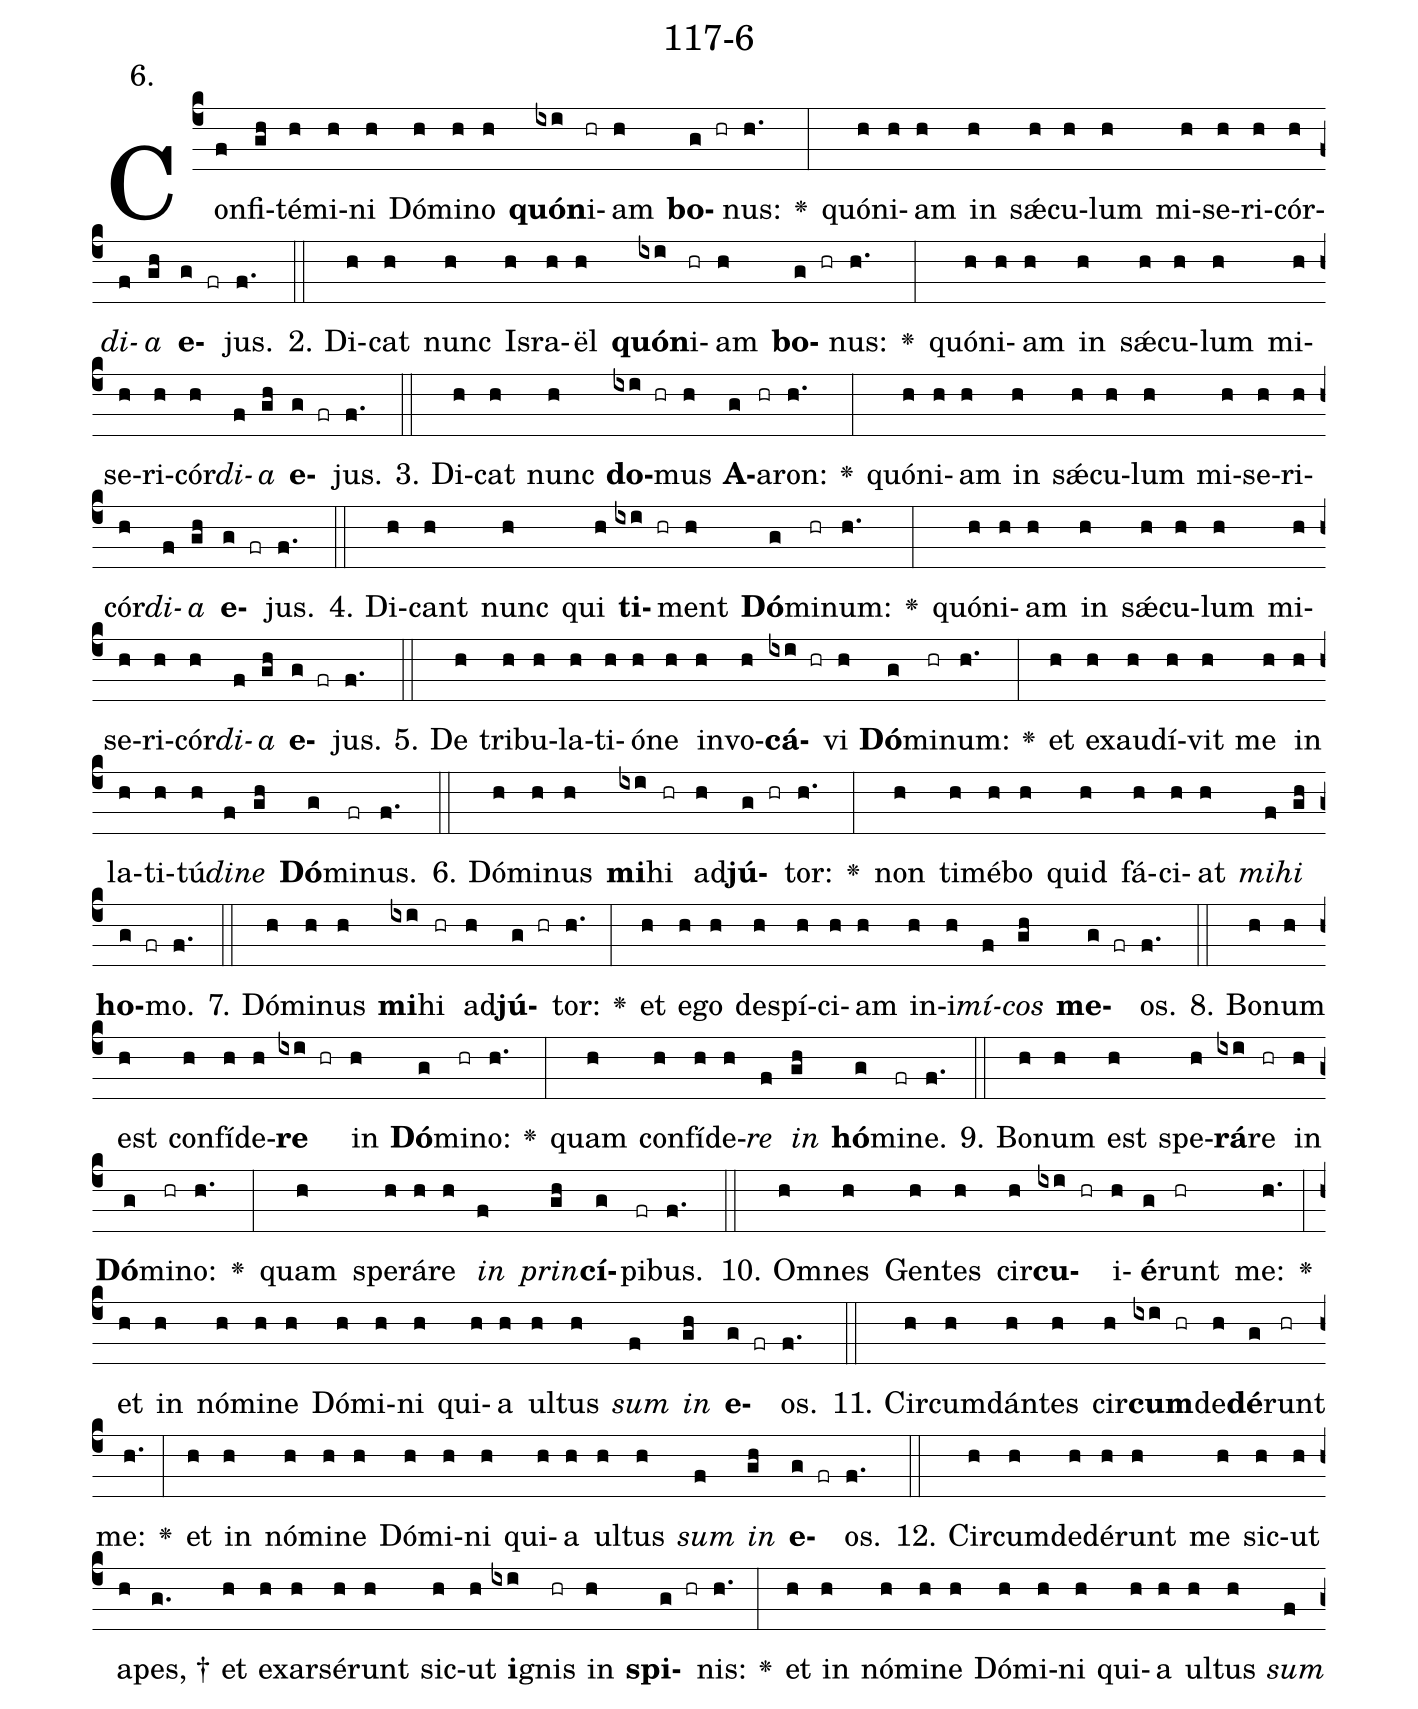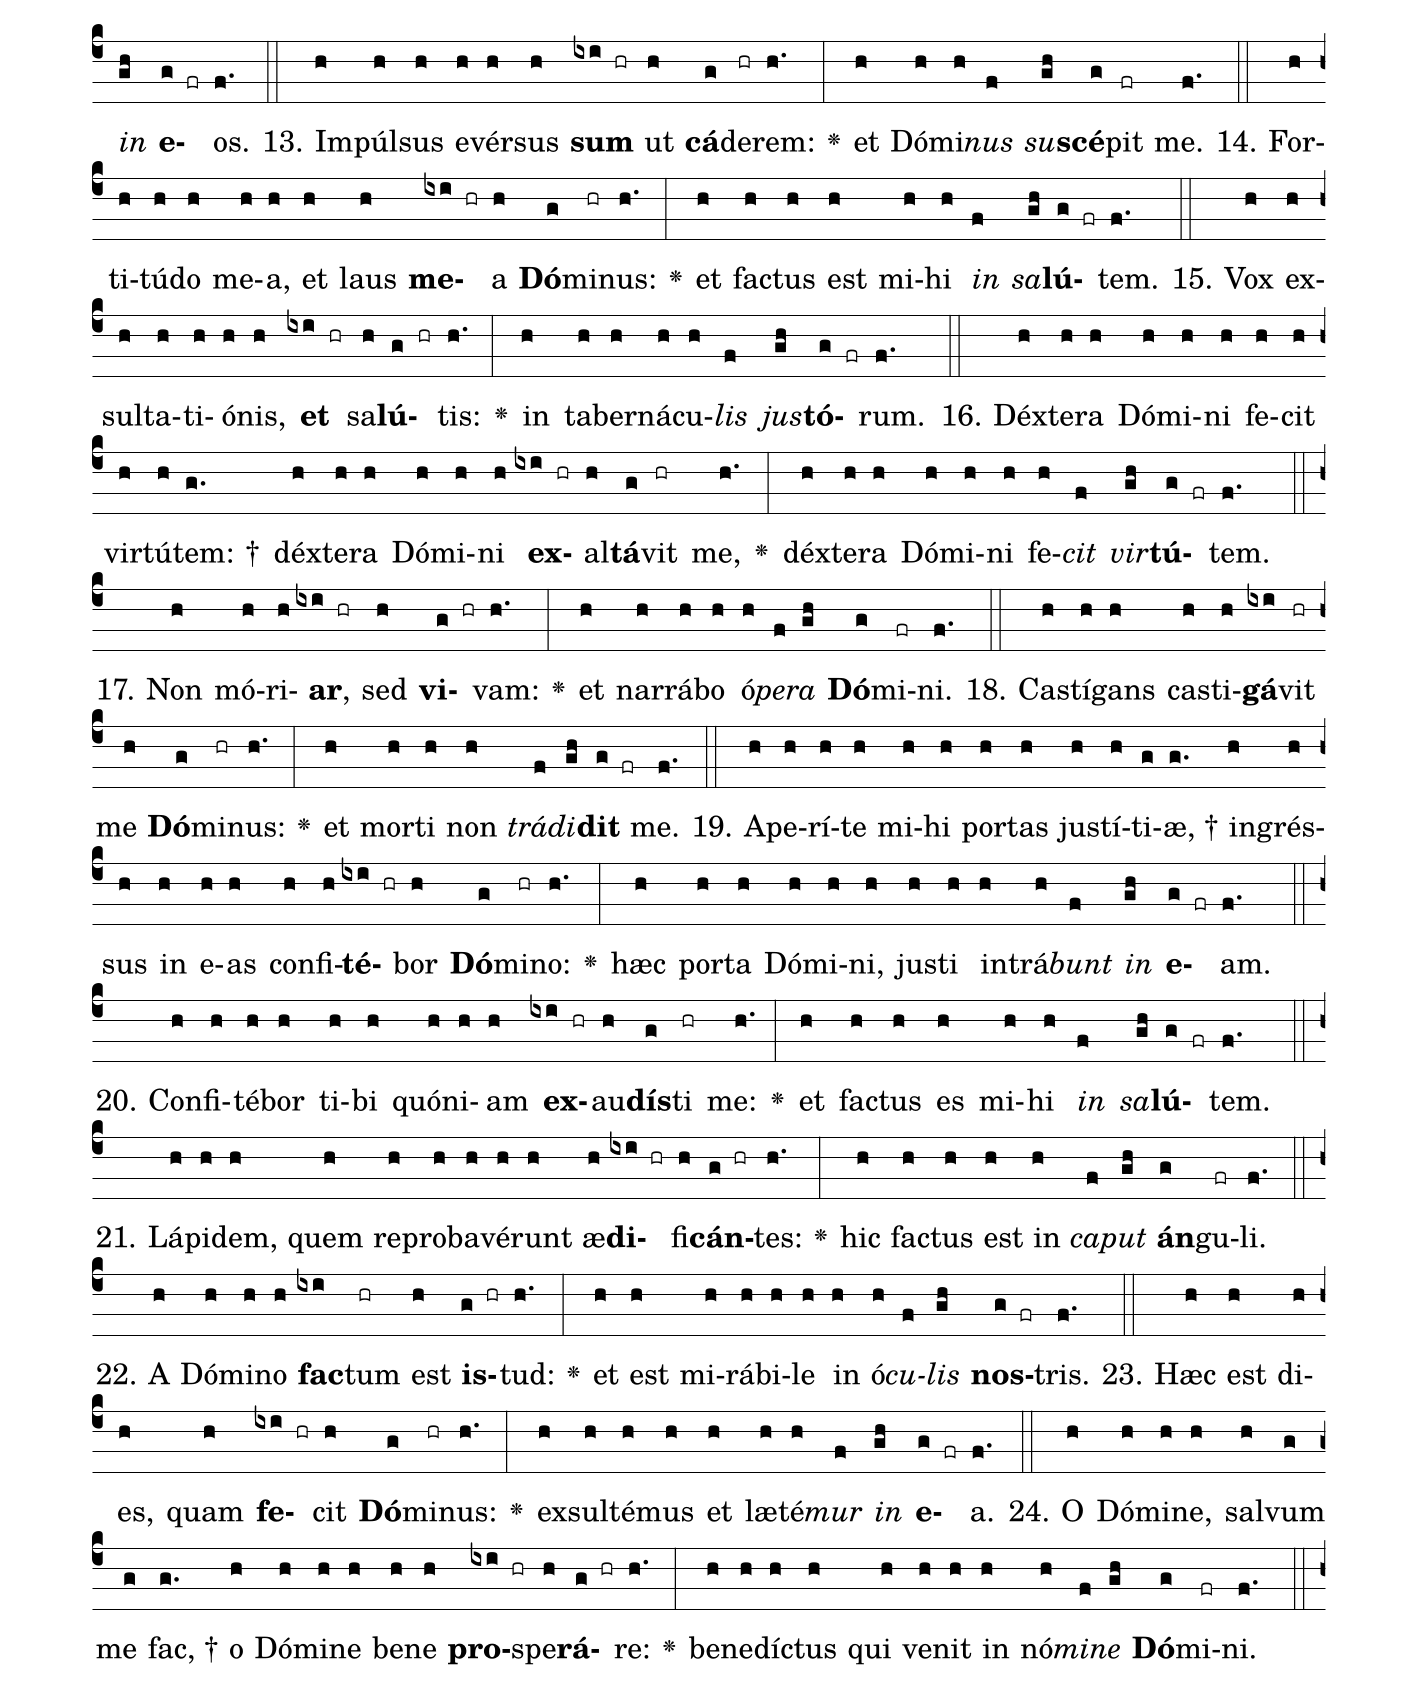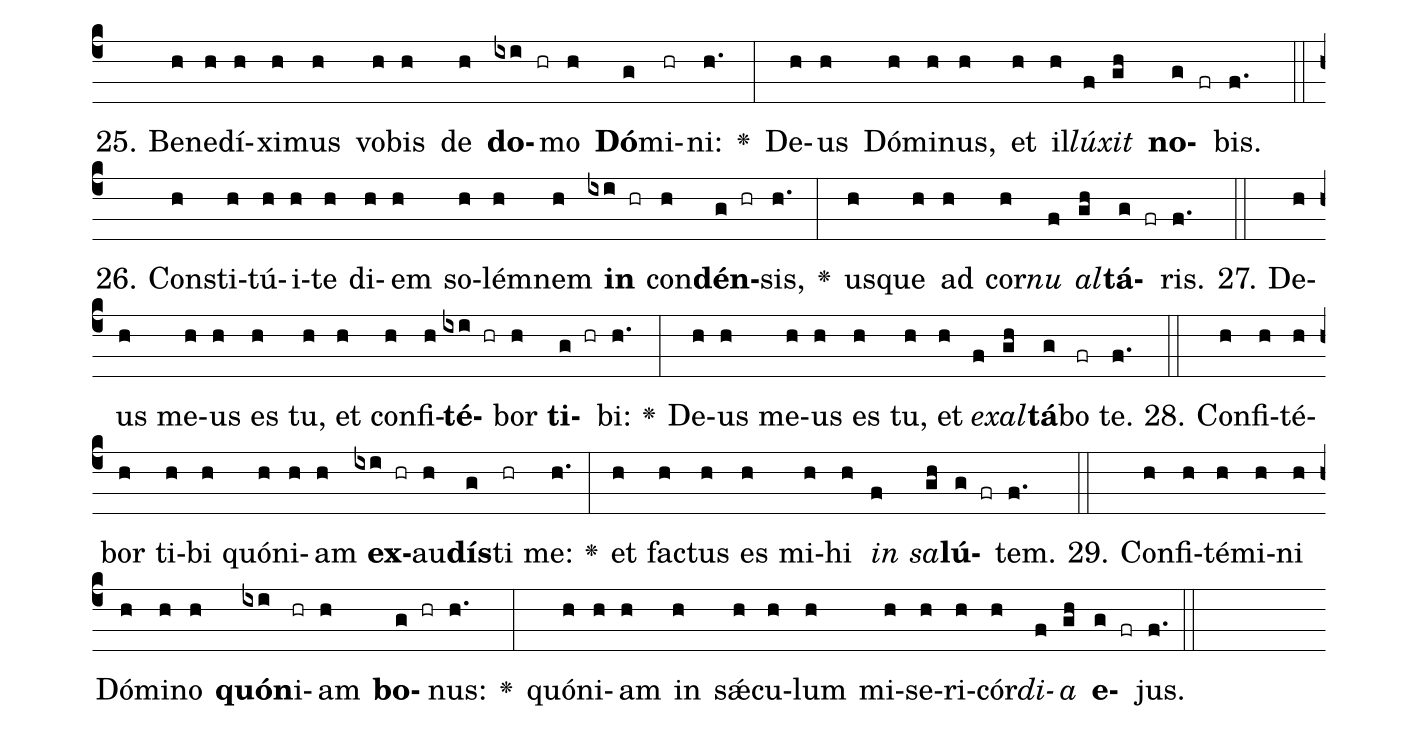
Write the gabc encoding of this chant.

name: 117-6;
annotation: 6.;
%%
(c4)Con(f)fi(gh)té(h)mi(h)ni(h) Dó(h)mi(h)no(h) <b>quón</b>(ixi)i(hr)am(h) <b>bo</b>(g hr)nus:(h.) <v>\greheightstar</v>(:) quón(h)i(h)am(h) in(h) sǽ(h)cu(h)lum(h) mi(h)se(h)ri(h)cór(h)<i>di</i>(f)<i>a</i>(gh) <b>e</b>(g fr)jus.(f.) (::)
2. Di(h)cat(h) nunc(h) Is(h)ra(h)ël(h) <b>quón</b>(ixi)i(hr)am(h) <b>bo</b>(g hr)nus:(h.) <v>\greheightstar</v>(:) quón(h)i(h)am(h) in(h) sǽ(h)cu(h)lum(h) mi(h)se(h)ri(h)cór(h)<i>di</i>(f)<i>a</i>(gh) <b>e</b>(g fr)jus.(f.) (::)
3. Di(h)cat(h) nunc(h) <b>do</b>(ixi hr)mus(h) <b>A</b>(g)a(hr)ron:(h.) <v>\greheightstar</v>(:) quón(h)i(h)am(h) in(h) sǽ(h)cu(h)lum(h) mi(h)se(h)ri(h)cór(h)<i>di</i>(f)<i>a</i>(gh) <b>e</b>(g fr)jus.(f.) (::)
4. Di(h)cant(h) nunc(h) qui(h) <b>ti</b>(ixi hr)ment(h) <b>Dó</b>(g)mi(hr)num:(h.) <v>\greheightstar</v>(:) quón(h)i(h)am(h) in(h) sǽ(h)cu(h)lum(h) mi(h)se(h)ri(h)cór(h)<i>di</i>(f)<i>a</i>(gh) <b>e</b>(g fr)jus.(f.) (::)
5. De(h) tri(h)bu(h)la(h)ti(h)ó(h)ne(h) in(h)vo(h)<b>cá</b>(ixi hr)vi(h) <b>Dó</b>(g)mi(hr)num:(h.) <v>\greheightstar</v>(:) et(h) ex(h)au(h)dí(h)vit(h) me(h) in(h) la(h)ti(h)tú(h)<i>di</i>(f)<i>ne</i>(gh) <b>Dó</b>(g)mi(fr)nus.(f.) (::)
6. Dó(h)mi(h)nus(h) <b>mi</b>(ixi)hi(hr) ad(h)<b>jú</b>(g hr)tor:(h.) <v>\greheightstar</v>(:) non(h) ti(h)mé(h)bo(h) quid(h) fá(h)ci(h)at(h) <i>mi</i>(f)<i>hi</i>(gh) <b>ho</b>(g fr)mo.(f.) (::)
7. Dó(h)mi(h)nus(h) <b>mi</b>(ixi)hi(hr) ad(h)<b>jú</b>(g hr)tor:(h.) <v>\greheightstar</v>(:) et(h) e(h)go(h) de(h)spí(h)ci(h)am(h) in(h)i(h)<i>mí</i>(f)<i>cos</i>(gh) <b>me</b>(g fr)os.(f.) (::)
8. Bo(h)num(h) est(h) con(h)fí(h)de(h)<b>re</b>(ixi hr) in(h) <b>Dó</b>(g)mi(hr)no:(h.) <v>\greheightstar</v>(:) quam(h) con(h)fí(h)de(h)<i>re</i>(f) <i>in</i>(gh) <b>hó</b>(g)mi(fr)ne.(f.) (::)
9. Bo(h)num(h) est(h) spe(h)<b>rá</b>(ixi)re(hr) in(h) <b>Dó</b>(g)mi(hr)no:(h.) <v>\greheightstar</v>(:) quam(h) spe(h)rá(h)re(h) <i>in</i>(f) <i>prin</i>(gh)<b>cí</b>(g)pi(fr)bus.(f.) (::)
10. Om(h)nes(h) Gen(h)tes(h) cir(h)<b>cu</b>(ixi hr)i(h)<b>é</b>(g)runt(hr) me:(h.) <v>\greheightstar</v>(:) et(h) in(h) nó(h)mi(h)ne(h) Dó(h)mi(h)ni(h) qui(h)a(h) ul(h)tus(h) <i>sum</i>(f) <i>in</i>(gh) <b>e</b>(g fr)os.(f.) (::)
11. Cir(h)cum(h)dán(h)tes(h) cir(h)<b>cum</b>(ixi hr)de(h)<b>dé</b>(g)runt(hr) me:(h.) <v>\greheightstar</v>(:) et(h) in(h) nó(h)mi(h)ne(h) Dó(h)mi(h)ni(h) qui(h)a(h) ul(h)tus(h) <i>sum</i>(f) <i>in</i>(gh) <b>e</b>(g fr)os.(f.) (::)
12. Cir(h)cum(h)de(h)dé(h)runt(h) me(h) sic(h)ut(h) a(h)pes, †(g.) et(h) ex(h)ar(h)sé(h)runt(h) sic(h)ut(h) <b>i</b>(ixi)gnis(hr) in(h) <b>spi</b>(g hr)nis:(h.) <v>\greheightstar</v>(:) et(h) in(h) nó(h)mi(h)ne(h) Dó(h)mi(h)ni(h) qui(h)a(h) ul(h)tus(h) <i>sum</i>(f) <i>in</i>(gh) <b>e</b>(g fr)os.(f.) (::)
13. Im(h)púl(h)sus(h) e(h)vér(h)sus(h) <b>sum</b>(ixi hr) ut(h) <b>cá</b>(g)de(hr)rem:(h.) <v>\greheightstar</v>(:) et(h) Dó(h)mi(h)<i>nus</i>(f) <i>su</i>(gh)<b>scé</b>(g)pit(fr) me.(f.) (::)
14. For(h)ti(h)tú(h)do(h) me(h)a,(h) et(h) laus(h) <b>me</b>(ixi hr)a(h) <b>Dó</b>(g)mi(hr)nus:(h.) <v>\greheightstar</v>(:) et(h) fac(h)tus(h) est(h) mi(h)hi(h) <i>in</i>(f) <i>sa</i>(gh)<b>lú</b>(g fr)tem.(f.) (::)
15. Vox(h) ex(h)sul(h)ta(h)ti(h)ó(h)nis,(h) <b>et</b>(ixi hr) sa(h)<b>lú</b>(g hr)tis:(h.) <v>\greheightstar</v>(:) in(h) ta(h)ber(h)ná(h)cu(h)<i>lis</i>(f) <i>jus</i>(gh)<b>tó</b>(g fr)rum.(f.) (::)
16. Déx(h)te(h)ra(h) Dó(h)mi(h)ni(h) fe(h)cit(h) vir(h)tú(h)tem: †(g.) déx(h)te(h)ra(h) Dó(h)mi(h)ni(h) <b>ex</b>(ixi hr)al(h)<b>tá</b>(g)vit(hr) me,(h.) <v>\greheightstar</v>(:) déx(h)te(h)ra(h) Dó(h)mi(h)ni(h) fe(h)<i>cit</i>(f) <i>vir</i>(gh)<b>tú</b>(g fr)tem.(f.) (::)
17. Non(h) mó(h)ri(h)<b>ar</b>,(ixi hr) sed(h) <b>vi</b>(g hr)vam:(h.) <v>\greheightstar</v>(:) et(h) nar(h)rá(h)bo(h) ó(h)<i>pe</i>(f)<i>ra</i>(gh) <b>Dó</b>(g)mi(fr)ni.(f.) (::)
18. Cas(h)tí(h)gans(h) cas(h)ti(h)<b>gá</b>(ixi)vit(hr) me(h) <b>Dó</b>(g)mi(hr)nus:(h.) <v>\greheightstar</v>(:) et(h) mor(h)ti(h) non(h) <i>trá</i>(f)<i>di</i>(gh)<b>dit</b>(g fr) me.(f.) (::)
19. A(h)pe(h)rí(h)te(h) mi(h)hi(h) por(h)tas(h) jus(h)tí(h)ti(g)æ, †(g.) in(h)grés(h)sus(h) in(h) e(h)as(h) con(h)fi(h)<b>té</b>(ixi hr)bor(h) <b>Dó</b>(g)mi(hr)no:(h.) <v>\greheightstar</v>(:) hæc(h) por(h)ta(h) Dó(h)mi(h)ni,(h) jus(h)ti(h) in(h)trá(h)<i>bunt</i>(f) <i>in</i>(gh) <b>e</b>(g fr)am.(f.) (::)
20. Con(h)fi(h)té(h)bor(h) ti(h)bi(h) quón(h)i(h)am(h) <b>ex</b>(ixi hr)au(h)<b>dís</b>(g)ti(hr) me:(h.) <v>\greheightstar</v>(:) et(h) fac(h)tus(h) es(h) mi(h)hi(h) <i>in</i>(f) <i>sa</i>(gh)<b>lú</b>(g fr)tem.(f.) (::)
21. Lá(h)pi(h)dem,(h) quem(h) re(h)pro(h)ba(h)vé(h)runt(h) æ(h)<b>di</b>(ixi hr)fi(h)<b>cán</b>(g hr)tes:(h.) <v>\greheightstar</v>(:) hic(h) fac(h)tus(h) est(h) in(h) <i>ca</i>(f)<i>put</i>(gh) <b>án</b>(g)gu(fr)li.(f.) (::)
22. A(h) Dó(h)mi(h)no(h) <b>fac</b>(ixi)tum(hr) est(h) <b>is</b>(g hr)tud:(h.) <v>\greheightstar</v>(:) et(h) est(h) mi(h)rá(h)bi(h)le(h) in(h) ó(h)<i>cu</i>(f)<i>lis</i>(gh) <b>nos</b>(g fr)tris.(f.) (::)
23. Hæc(h) est(h) di(h)es,(h) quam(h) <b>fe</b>(ixi hr)cit(h) <b>Dó</b>(g)mi(hr)nus:(h.) <v>\greheightstar</v>(:) ex(h)sul(h)té(h)mus(h) et(h) læ(h)té(h)<i>mur</i>(f) <i>in</i>(gh) <b>e</b>(g fr)a.(f.) (::)
24. O(h) Dó(h)mi(h)ne,(h) sal(h)vum(g) me(g) fac, †(g.) o(h) Dó(h)mi(h)ne(h) be(h)ne(h) <b>pro</b>(ixi hr)spe(h)<b>rá</b>(g hr)re:(h.) <v>\greheightstar</v>(:) be(h)ne(h)díc(h)tus(h) qui(h) ve(h)nit(h) in(h) nó(h)<i>mi</i>(f)<i>ne</i>(gh) <b>Dó</b>(g)mi(fr)ni.(f.) (::)
25. Be(h)ne(h)dí(h)xi(h)mus(h) vo(h)bis(h) de(h) <b>do</b>(ixi hr)mo(h) <b>Dó</b>(g)mi(hr)ni:(h.) <v>\greheightstar</v>(:) De(h)us(h) Dó(h)mi(h)nus,(h) et(h) il(h)<i>lú</i>(f)<i>xit</i>(gh) <b>no</b>(g fr)bis.(f.) (::)
26. Con(h)sti(h)tú(h)i(h)te(h) di(h)em(h) so(h)lém(h)nem(h) <b>in</b>(ixi hr) con(h)<b>dén</b>(g hr)sis,(h.) <v>\greheightstar</v>(:) us(h)que(h) ad(h) cor(h)<i>nu</i>(f) <i>al</i>(gh)<b>tá</b>(g fr)ris.(f.) (::)
27. De(h)us(h) me(h)us(h) es(h) tu,(h) et(h) con(h)fi(h)<b>té</b>(ixi hr)bor(h) <b>ti</b>(g hr)bi:(h.) <v>\greheightstar</v>(:) De(h)us(h) me(h)us(h) es(h) tu,(h) et(h) <i>ex</i>(f)<i>al</i>(gh)<b>tá</b>(g)bo(fr) te.(f.) (::)
28. Con(h)fi(h)té(h)bor(h) ti(h)bi(h) quón(h)i(h)am(h) <b>ex</b>(ixi hr)au(h)<b>dís</b>(g)ti(hr) me:(h.) <v>\greheightstar</v>(:) et(h) fac(h)tus(h) es(h) mi(h)hi(h) <i>in</i>(f) <i>sa</i>(gh)<b>lú</b>(g fr)tem.(f.) (::)
29. Con(h)fi(h)té(h)mi(h)ni(h) Dó(h)mi(h)no(h) <b>quón</b>(ixi)i(hr)am(h) <b>bo</b>(g hr)nus:(h.) <v>\greheightstar</v>(:) quón(h)i(h)am(h) in(h) sǽ(h)cu(h)lum(h) mi(h)se(h)ri(h)cór(h)<i>di</i>(f)<i>a</i>(gh) <b>e</b>(g fr)jus.(f.) (::)
